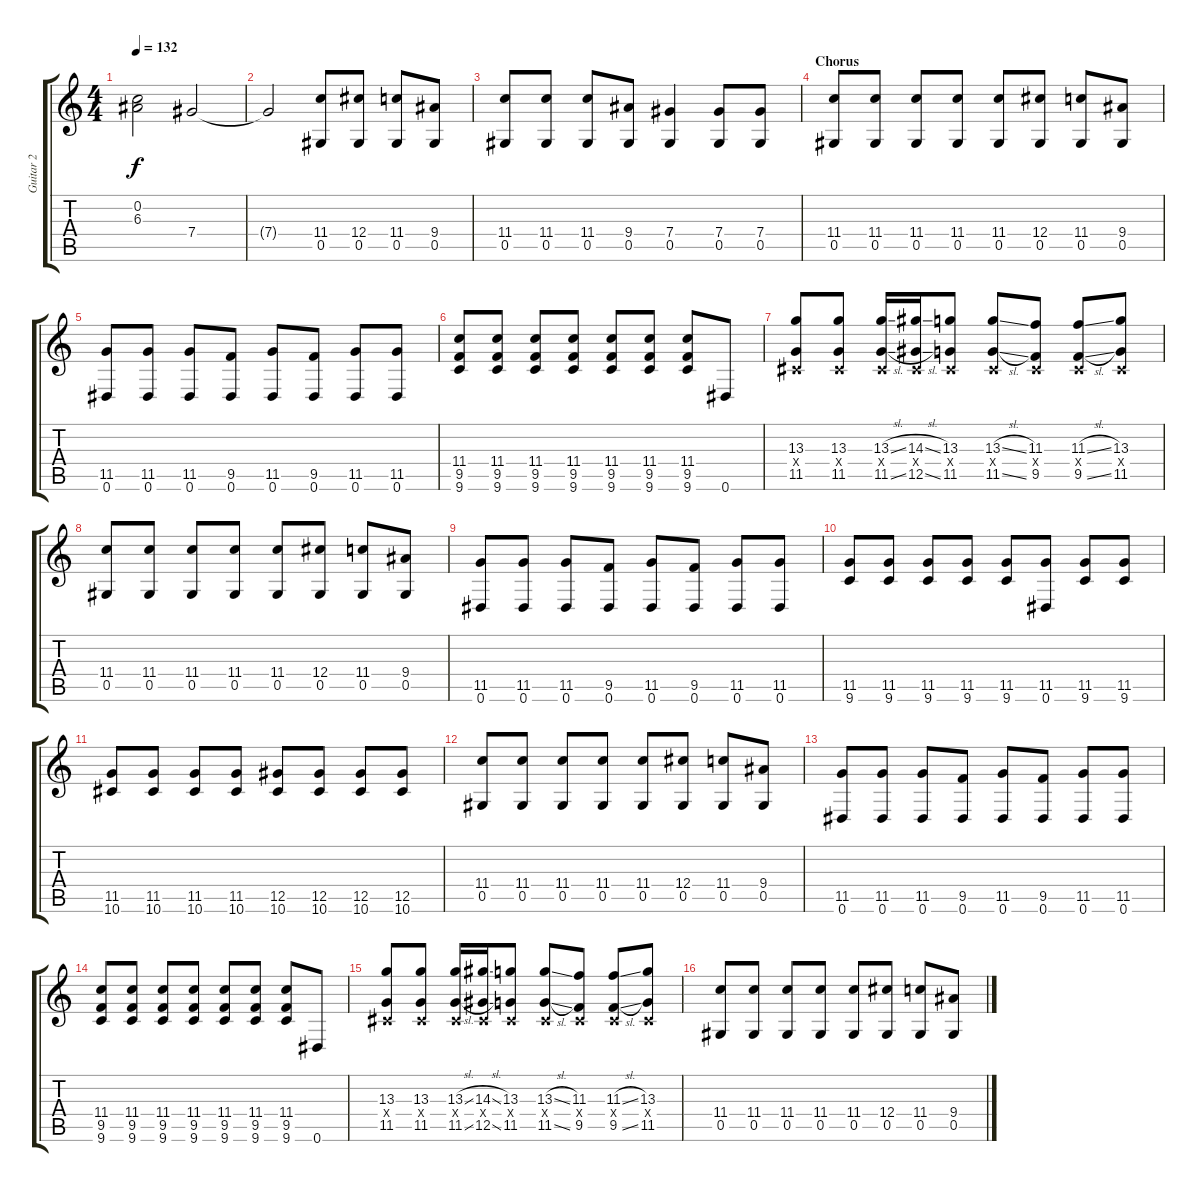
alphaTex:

\track ("Guitar 2" "Guitar 2") {instrument distortionguitar}
\staff {score tabs}
\tuning (Eb4 Bb3 Gb3 Db3 Ab2 Eb2) {hide}
\ts (4 4)
\tempo 132
\clef g2
\ks c
(0.2{t} 6.3).2{dy f} 7.4.2 |
7.4{t}.2 (11.4 0.5).8 (12.4 0.5).8 (11.4 0.5).8 (9.4 0.5).8 |
(11.4 0.5).8 (11.4 0.5).8 (11.4 0.5).8 (9.4 0.5).8 (7.4 0.5).4 (7.4 0.5).8 (7.4 0.5).8 |
\section ("" "Chorus")
(11.4 0.5).8{volume 11} (11.4 0.5).8 (11.4 0.5).8 (11.4 0.5).8 (11.4 0.5).8 (12.4 0.5).8 (11.4 0.5).8 (9.4 0.5).8 |
(11.5 0.6).8 (11.5 0.6).8 (11.5 0.6).8 (9.5 0.6).8 (11.5 0.6).8 (9.5 0.6).8 (11.5 0.6).8 (11.5 0.6).8 |
(11.4 9.5 9.6).8 (11.4 9.5 9.6).8 (11.4 9.5 9.6).8 (11.4 9.5 9.6).8 (11.4 9.5 9.6).8 (11.4 9.5 9.6).8 (11.4 9.5 9.6).8 0.6.8 |
(13.3 0.4{x} 11.5).8 (13.3 0.4{x} 11.5).8 (13.3{sl} 0.4{x} 11.5{sl}).16 (14.3{sl} 0.4{x} 12.5{sl}).16 (13.3 0.4{x} 11.5).8 (13.3{sl} 0.4{x} 11.5{sl}).8 (11.3 0.4{x} 9.5).8 (11.3{sl} 0.4{x} 9.5{sl}).8 (13.3 0.4{x} 11.5).8 |
(11.4 0.5).8 (11.4 0.5).8 (11.4 0.5).8 (11.4 0.5).8 (11.4 0.5).8 (12.4 0.5).8 (11.4 0.5).8 (9.4 0.5).8 |
(11.5 0.6).8 (11.5 0.6).8 (11.5 0.6).8 (9.5 0.6).8 (11.5 0.6).8 (9.5 0.6).8 (11.5 0.6).8 (11.5 0.6).8 |
(11.5 9.6).8 (11.5 9.6).8 (11.5 9.6).8 (11.5 9.6).8 (11.5 9.6).8 (11.5 0.6).8 (11.5 9.6).8 (11.5 9.6).8 |
(11.5 10.6).8 (11.5 10.6).8 (11.5 10.6).8 (11.5 10.6).8 (12.5 10.6).8 (12.5 10.6).8 (12.5 10.6).8 (12.5 10.6).8 |
(11.4 0.5).8{volume 11} (11.4 0.5).8 (11.4 0.5).8 (11.4 0.5).8 (11.4 0.5).8 (12.4 0.5).8 (11.4 0.5).8 (9.4 0.5).8 |
(11.5 0.6).8 (11.5 0.6).8 (11.5 0.6).8 (9.5 0.6).8 (11.5 0.6).8 (9.5 0.6).8 (11.5 0.6).8 (11.5 0.6).8 |
(11.4 9.5 9.6).8 (11.4 9.5 9.6).8 (11.4 9.5 9.6).8 (11.4 9.5 9.6).8 (11.4 9.5 9.6).8 (11.4 9.5 9.6).8 (11.4 9.5 9.6).8 0.6.8 |
(13.3 0.4{x} 11.5).8 (13.3 0.4{x} 11.5).8 (13.3{sl} 0.4{x} 11.5{sl}).16 (14.3{sl} 0.4{x} 12.5{sl}).16 (13.3 0.4{x} 11.5).8 (13.3{sl} 0.4{x} 11.5{sl}).8 (11.3 0.4{x} 9.5).8 (11.3{sl} 0.4{x} 9.5{sl}).8 (13.3 0.4{x} 11.5).8 |
(11.4 0.5).8 (11.4 0.5).8 (11.4 0.5).8 (11.4 0.5).8 (11.4 0.5).8 (12.4 0.5).8 (11.4 0.5).8 (9.4 0.5).8
